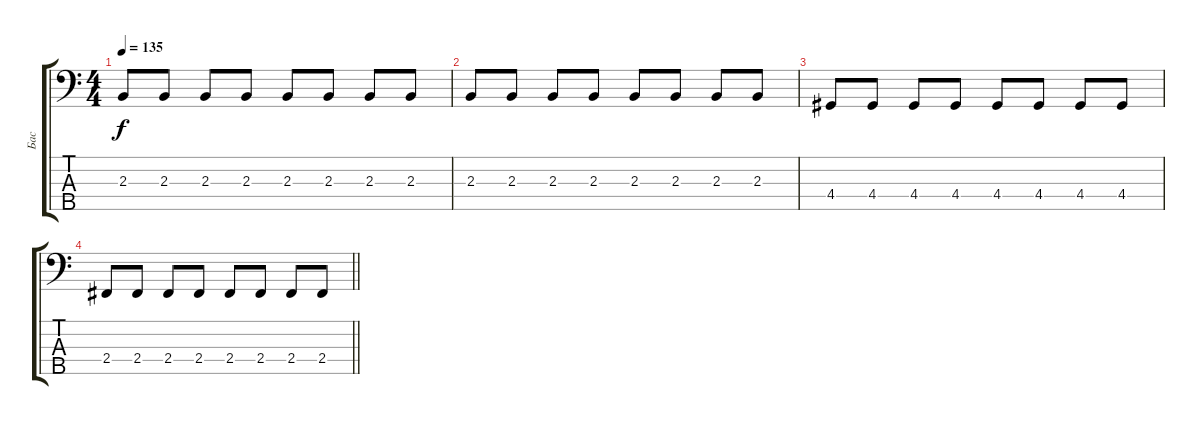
\track ("Бас" "Бас") {instrument electricbassfinger}
\staff {score tabs}
\tuning (G2 D2 A1 E1 B0) {hide}
\ts (4 4)
\tempo 135
\clef f4
\ks c
2.3.8{dy f} 2.3.8 2.3.8 2.3.8 2.3.8 2.3.8 2.3.8 2.3.8 |
2.3.8 2.3.8 2.3.8 2.3.8 2.3.8 2.3.8 2.3.8 2.3.8 |
4.4.8 4.4.8 4.4.8 4.4.8 4.4.8 4.4.8 4.4.8 4.4.8 |
\barLineRight lightlight
2.4.8 2.4.8 2.4.8 2.4.8 2.4.8 2.4.8 2.4.8 2.4.8
